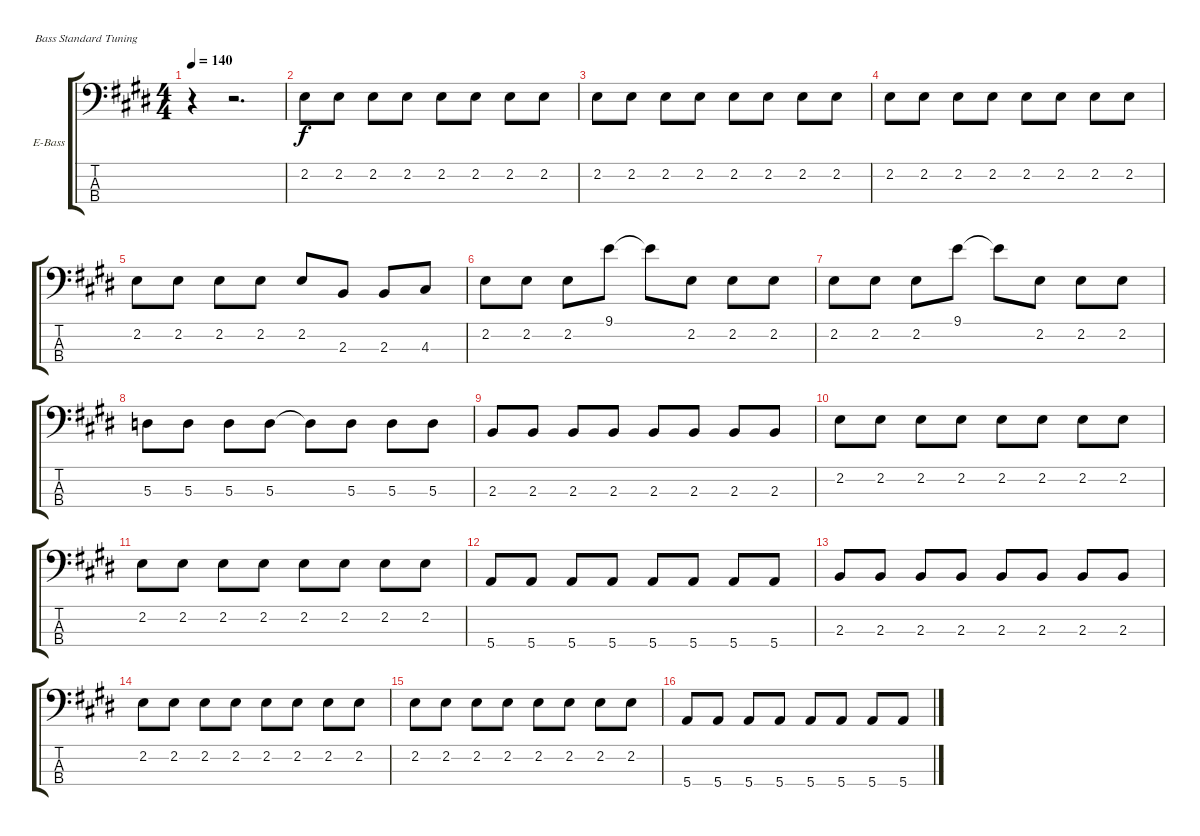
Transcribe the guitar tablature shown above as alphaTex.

\bracketExtendMode groupsimilarinstruments
\firstSystemTrackNameOrientation horizontal
\otherSystemsTrackNameOrientation horizontal
\track ("Bass" "E-Bass") {instrument electricbassfinger}
\staff {score tabs}
\tuning (G2 D2 A1 E1)
\ts (4 4)
\tempo 140
\clef f4
\ks e
r.4{dy f instrument electricbassfinger} r.2{d} |
2.2.8 2.2.8 2.2.8 2.2.8 2.2.8 2.2.8 2.2.8 2.2.8 |
2.2.8 2.2.8 2.2.8 2.2.8 2.2.8 2.2.8 2.2.8 2.2.8 |
2.2.8 2.2.8 2.2.8 2.2.8 2.2.8 2.2.8 2.2.8 2.2.8 |
2.2.8 2.2.8 2.2.8 2.2.8 2.2.8 2.3.8 2.3.8 4.3.8 |
2.2.8 2.2.8 2.2.8 9.1.8 9.1{t}.8 2.2.8 2.2.8 2.2.8 |
2.2.8 2.2.8 2.2.8 9.1.8 9.1{t}.8 2.2.8 2.2.8 2.2.8 |
5.3.8 5.3.8 5.3.8 5.3.8 5.3{t}.8 5.3.8 5.3.8 5.3.8 |
2.3.8 2.3.8 2.3.8 2.3.8 2.3.8 2.3.8 2.3.8 2.3.8 |
2.2.8 2.2.8 2.2.8 2.2.8 2.2.8 2.2.8 2.2.8 2.2.8 |
2.2.8 2.2.8 2.2.8 2.2.8 2.2.8 2.2.8 2.2.8 2.2.8 |
5.4.8 5.4.8 5.4.8 5.4.8 5.4.8 5.4.8 5.4.8 5.4.8 |
2.3.8 2.3.8 2.3.8 2.3.8 2.3.8 2.3.8 2.3.8 2.3.8 |
2.2.8 2.2.8 2.2.8 2.2.8 2.2.8 2.2.8 2.2.8 2.2.8 |
2.2.8 2.2.8 2.2.8 2.2.8 2.2.8 2.2.8 2.2.8 2.2.8 |
5.4.8 5.4.8 5.4.8 5.4.8 5.4.8 5.4.8 5.4.8 5.4.8
